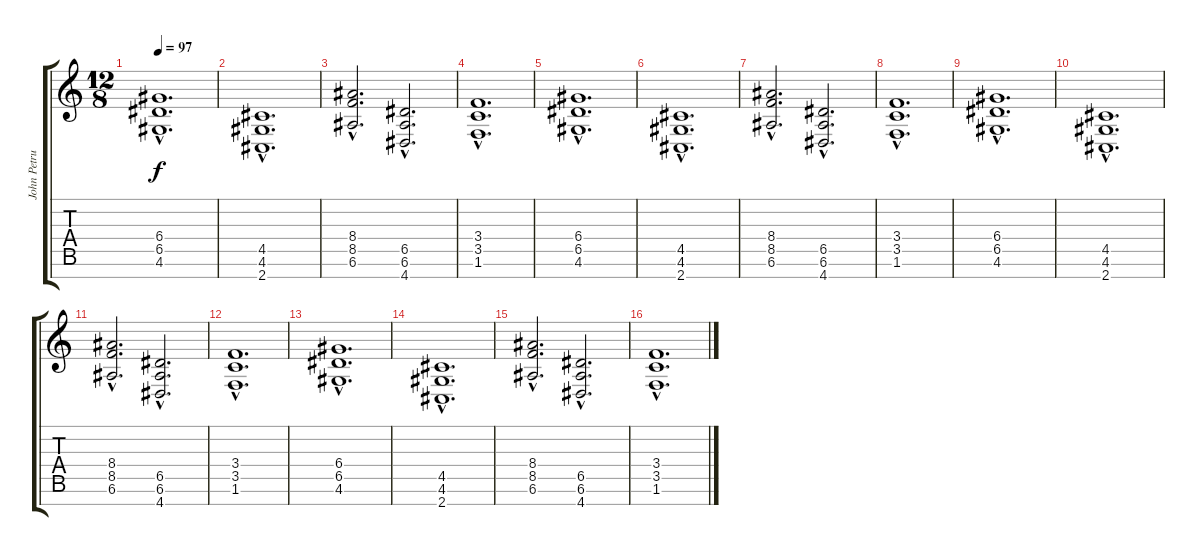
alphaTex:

\track ("John Petrucci" "John Petru") {instrument distortionguitar}
\staff {score tabs}
\tuning (E4 B3 G3 D3 A2 E2 B1) {hide}
\ts (12 8)
\tempo 97
\clef g2
\ks c
(6.4{hac} 6.5{hac} 4.6{hac}).1{d dy f} |
(4.5{hac} 4.6{hac} 2.7{hac}).1{d} |
(8.4{hac} 8.5{hac} 6.6{hac}).2{d} (6.5{hac} 6.6{hac} 4.7{hac}).2{d} |
(3.4{hac} 3.5{hac} 1.6{hac}).1{d} |
(6.4{hac} 6.5{hac} 4.6{hac}).1{d} |
(4.5{hac} 4.6{hac} 2.7{hac}).1{d} |
(8.4{hac} 8.5{hac} 6.6{hac}).2{d} (6.5{hac} 6.6{hac} 4.7{hac}).2{d} |
(3.4{hac} 3.5{hac} 1.6{hac}).1{d} |
(6.4{hac} 6.5{hac} 4.6{hac}).1{d} |
(4.5{hac} 4.6{hac} 2.7{hac}).1{d} |
(8.4{hac} 8.5{hac} 6.6{hac}).2{d} (6.5{hac} 6.6{hac} 4.7{hac}).2{d} |
(3.4{hac} 3.5{hac} 1.6{hac}).1{d} |
(6.4{hac} 6.5{hac} 4.6{hac}).1{d} |
(4.5{hac} 4.6{hac} 2.7{hac}).1{d} |
(8.4{hac} 8.5{hac} 6.6{hac}).2{d} (6.5{hac} 6.6{hac} 4.7{hac}).2{d} |
(3.4{hac} 3.5{hac} 1.6{hac}).1{d}
